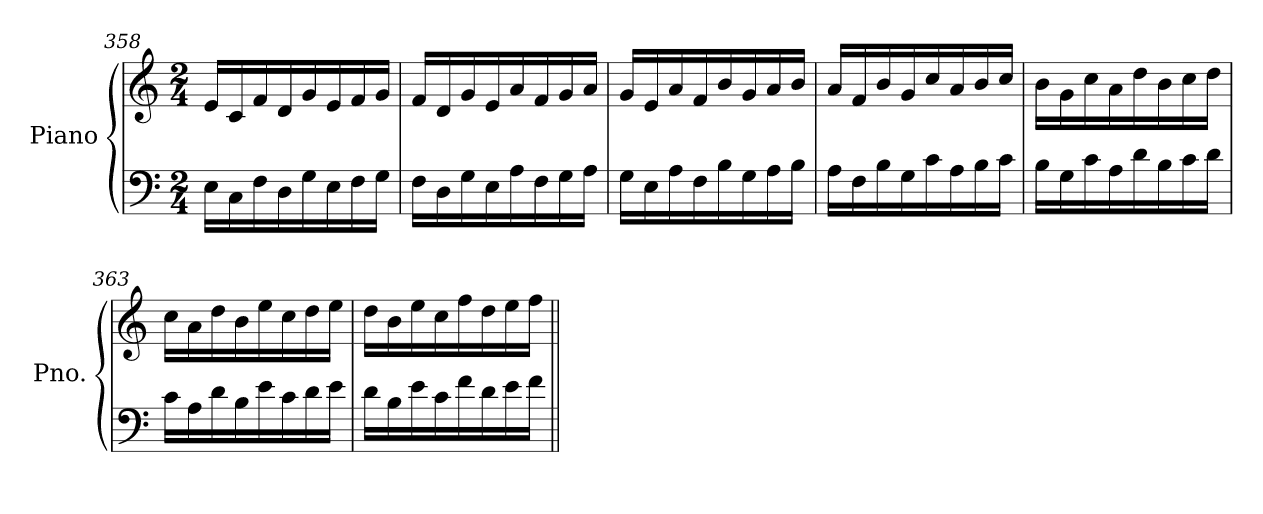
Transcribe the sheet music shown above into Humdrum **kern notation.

**kern	**kern
*part1	*part1
*staff2	*staff1
*I"Piano	*
*I'Pno.	*
*clefF4	*clefG2
*k[]	*k[]
*M2/4	*M2/4
=358	=358
16E\LL	16e/LL
16C\	16c/
16F\	16f/
16D\	16d/
16G\	16g/
16E\	16e/
16F\	16f/
16G\JJ	16g/JJ
=359	=359
16F\LL	16f/LL
16D\	16d/
16G\	16g/
16E\	16e/
16A\	16a/
16F\	16f/
16G\	16g/
16A\JJ	16a/JJ
=360	=360
16G\LL	16g/LL
16E\	16e/
16A\	16a/
16F\	16f/
16B\	16b/
16G\	16g/
16A\	16a/
16B\JJ	16b/JJ
=361	=361
16A\LL	16a/LL
16F\	16f/
16B\	16b/
16G\	16g/
16c\	16cc/
16A\	16a/
16B\	16b/
16c\JJ	16cc/JJ
!!LO:LB:g=z
=362	=362
16B\LL	16b\LL
16G\	16g\
16c\	16cc\
16A\	16a\
16d\	16dd\
16B\	16b\
16c\	16cc\
16d\JJ	16dd\JJ
=363	=363
16c\LL	16cc\LL
16A\	16a\
16d\	16dd\
16B\	16b\
16e\	16ee\
16c\	16cc\
16d\	16dd\
16e\JJ	16ee\JJ
=364	=364
16d\LL	16dd\LL
16B\	16b\
16e\	16ee\
16c\	16cc\
16f\	16ff\
16d\	16dd\
16e\	16ee\
16f\JJ	16ff\JJ
=||	=||
*-	*-
